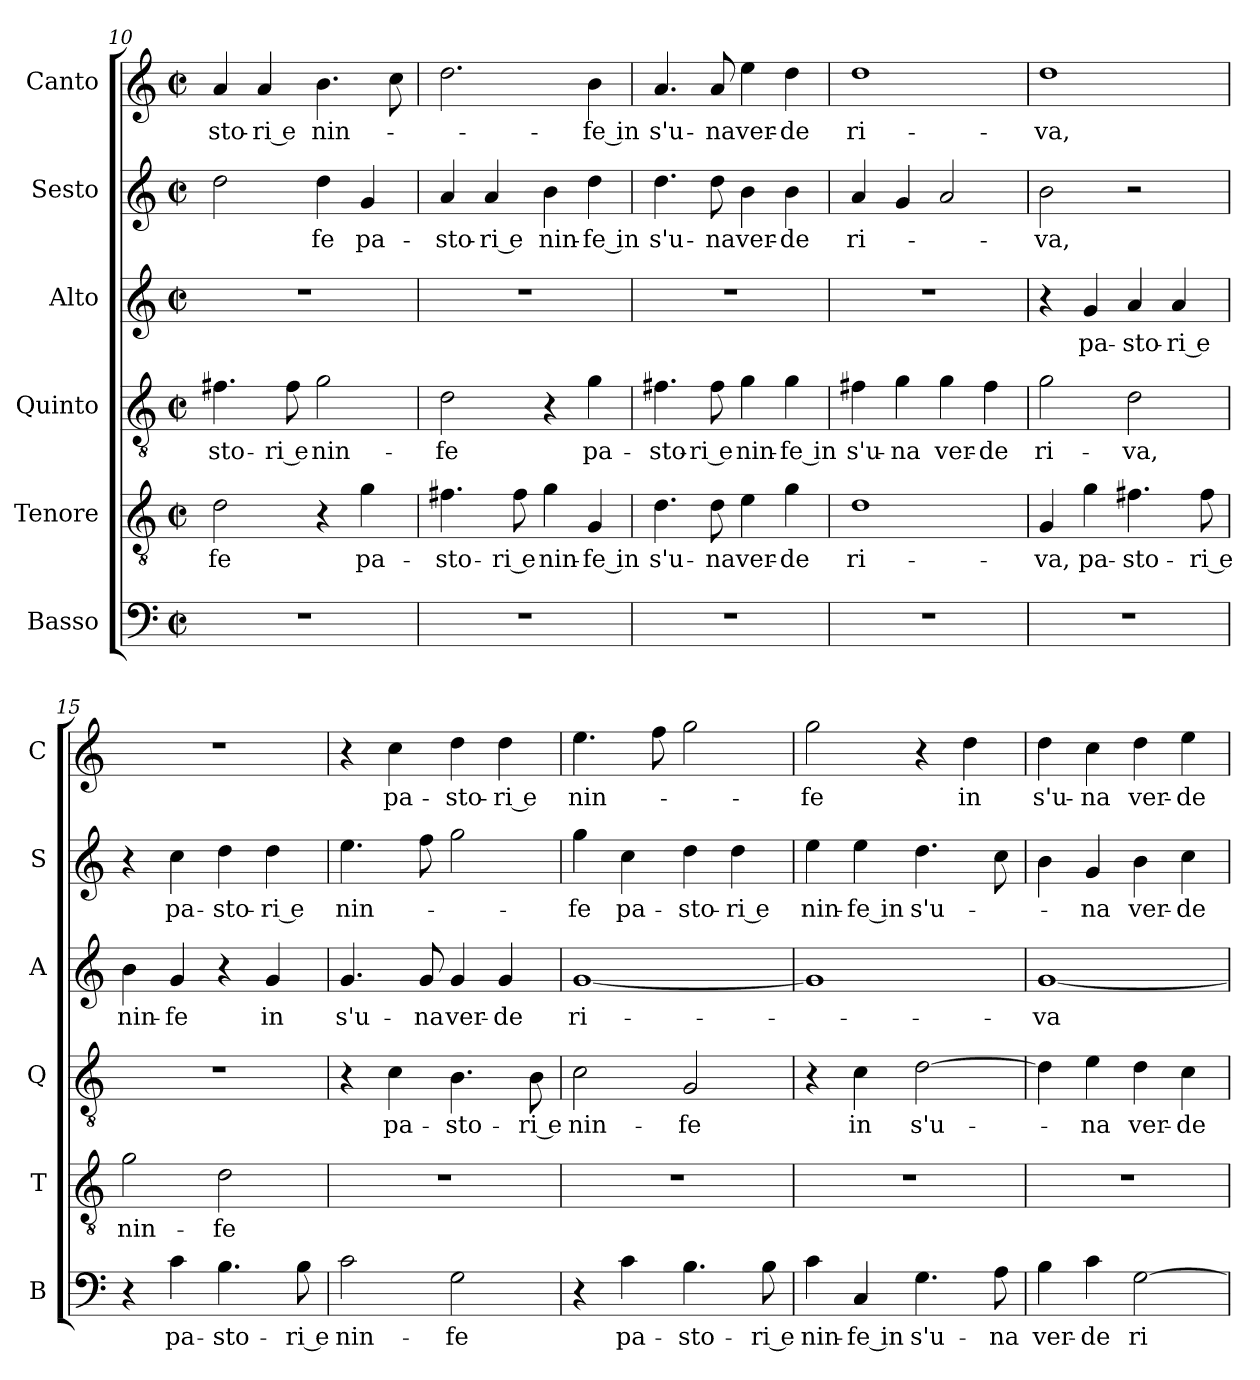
**kern	**text	**kern	**text	**kern	**text	**kern	**text	**kern	**text	**kern	**text
*part6	*part6	*part5	*part5	*part4	*part4	*part3	*part3	*part2	*part2	*part1	*part1
*staff6	*staff6	*staff5	*staff5	*staff4	*staff4	*staff3	*staff3	*staff2	*staff2	*staff1	*staff1
*I"Basso	*	*I"Tenore	*	*I"Quinto	*	*I"Alto	*	*I"Sesto	*	*I"Canto	*
*I'B	*	*I'T	*	*I'Q	*	*I'A	*	*I'S	*	*I'C	*
*clefF4	*	*clefGv2	*	*clefGv2	*	*clefG2	*	*clefG2	*	*clefG2	*
*k[]	*	*k[]	*	*k[]	*	*k[]	*	*k[]	*	*k[]	*
*C:	*	*C:	*	*C:	*	*C:	*	*C:	*	*C:	*
*M2/2	*	*M2/2	*	*M2/2	*	*M2/2	*	*M2/2	*	*M2/2	*
*met(c|)	*	*met(c|)	*	*met(c|)	*	*met(c|)	*	*met(c|)	*	*met(c|)	*
=10	=10	=10	=10	=10	=10	=10	=10	=10	=10	=10	=10
!	!	!	!LO:LY:b	!	!LO:LY:b	!	!	!	!	!	!LO:LY:b
1r	.	2d\	-fe	4.f#X\	-sto-	1r	.	2dd\	.	4a/	-sto-
!	!	!	!	!	!	!	!	!	!	!	!LO:LY:b
.	.	.	.	.	.	.	.	.	.	4a/	-ri e
!	!	!	!	!	!LO:LY:b	!	!	!	!	!	!
.	.	.	.	8f#\	-ri e	.	.	.	.	.	.
!	!	!	!	!	!LO:LY:b	!	!	!	!LO:LY:b	!	!LO:LY:b
.	.	4r	.	2g\	nin-	.	.	4dd\	-fe	4.b\	nin-
!	!	!	!LO:LY:b	!	!	!	!	!	!LO:LY:b	!	!
.	.	4g\	pa-	.	.	.	.	4g/	pa-	.	.
.	.	.	.	.	.	.	.	.	.	8cc\	.
=11	=11	=11	=11	=11	=11	=11	=11	=11	=11	=11	=11
!	!	!	!LO:LY:b	!	!LO:LY:b	!	!	!	!LO:LY:b	!	!
1r	.	4.f#X\	-sto-	2d\	-fe	1r	.	4a/	-sto-	2.dd\	.
!	!	!	!	!	!	!	!	!	!LO:LY:b	!	!
.	.	.	.	.	.	.	.	4a/	-ri e	.	.
!	!	!	!LO:LY:b	!	!	!	!	!	!	!	!
.	.	8f#\	-ri e	.	.	.	.	.	.	.	.
!	!	!	!LO:LY:b	!	!	!	!	!	!LO:LY:b	!	!
.	.	4g\	nin-	4r	.	.	.	4b\	nin-	.	.
!	!	!	!LO:LY:b	!	!LO:LY:b	!	!	!	!LO:LY:b	!	!LO:LY:b
.	.	4G/	-fe in	4g\	pa-	.	.	4dd\	-fe in	4b\	-fe in
=12	=12	=12	=12	=12	=12	=12	=12	=12	=12	=12	=12
!	!	!	!LO:LY:b	!	!LO:LY:b	!	!	!	!LO:LY:b	!	!LO:LY:b
1r	.	4.d\	s'u-	4.f#X\	-sto-	1r	.	4.dd\	s'u-	4.a/	s'u-
!	!	!	!LO:LY:b	!	!LO:LY:b	!	!	!	!LO:LY:b	!	!LO:LY:b
.	.	8d\	-na	8f#\	-ri e	.	.	8dd\	-na	8a/	-na
!	!	!	!LO:LY:b	!	!LO:LY:b	!	!	!	!LO:LY:b	!	!LO:LY:b
.	.	4e\	ver-	4g\	nin-	.	.	4b\	ver-	4ee\	ver-
!	!	!	!LO:LY:b	!	!LO:LY:b	!	!	!	!LO:LY:b	!	!LO:LY:b
.	.	4g\	-de	4g\	-fe in	.	.	4b\	-de	4dd\	-de
!!LO:LB:g=z
=13	=13	=13	=13	=13	=13	=13	=13	=13	=13	=13	=13
!	!	!	!LO:LY:b	!	!LO:LY:b	!	!	!	!LO:LY:b	!	!LO:LY:b
1r	.	1d	ri-	4f#X\	s'u-	1r	.	4a/	ri-	1dd	ri-
!	!	!	!	!	!LO:LY:b	!	!	!	!	!	!
.	.	.	.	4g\	-na	.	.	4g/	.	.	.
!	!	!	!	!	!LO:LY:b	!	!	!	!	!	!
.	.	.	.	4g\	ver-	.	.	2a/	.	.	.
!	!	!	!	!	!LO:LY:b	!	!	!	!	!	!
.	.	.	.	4f#\	-de	.	.	.	.	.	.
=14	=14	=14	=14	=14	=14	=14	=14	=14	=14	=14	=14
!	!	!	!LO:LY:b	!	!LO:LY:b	!	!	!	!LO:LY:b	!	!LO:LY:b
1r	.	4G/	-va,	2g\	ri-	4r	.	2b\	-va,	1dd	-va,
!	!	!	!LO:LY:b	!	!	!	!LO:LY:b	!	!	!	!
.	.	4g\	pa-	.	.	4g/	pa-	.	.	.	.
!	!	!	!LO:LY:b	!	!LO:LY:b	!	!LO:LY:b	!	!	!	!
.	.	4.f#X\	-sto-	2d\	-va,	4a/	-sto-	2r	.	.	.
!	!	!	!	!	!	!	!LO:LY:b	!	!	!	!
.	.	.	.	.	.	4a/	-ri e	.	.	.	.
!	!	!	!LO:LY:b	!	!	!	!	!	!	!	!
.	.	8f#\	-ri e	.	.	.	.	.	.	.	.
=15	=15	=15	=15	=15	=15	=15	=15	=15	=15	=15	=15
!	!	!	!LO:LY:b	!	!	!	!LO:LY:b	!	!	!	!
4r	.	2g\	nin-	1r	.	4b\	nin-	4r	.	1r	.
!	!LO:LY:b	!	!	!	!	!	!LO:LY:b	!	!LO:LY:b	!	!
4c\	pa-	.	.	.	.	4g/	-fe	4cc\	pa-	.	.
!	!LO:LY:b	!	!LO:LY:b	!	!	!	!	!	!LO:LY:b	!	!
4.B\	-sto-	2d\	-fe	.	.	4r	.	4dd\	-sto-	.	.
!	!	!	!	!	!	!	!LO:LY:b	!	!LO:LY:b	!	!
.	.	.	.	.	.	4g/	in	4dd\	-ri e	.	.
!	!LO:LY:b	!	!	!	!	!	!	!	!	!	!
8B\	-ri e	.	.	.	.	.	.	.	.	.	.
=16	=16	=16	=16	=16	=16	=16	=16	=16	=16	=16	=16
!	!LO:LY:b	!	!	!	!	!	!LO:LY:b	!	!LO:LY:b	!	!
2c\	nin-	1r	.	4r	.	4.g/	s'u-	4.ee\	nin-	4r	.
!	!	!	!	!	!LO:LY:b	!	!	!	!	!	!LO:LY:b
.	.	.	.	4c\	pa-	.	.	.	.	4cc\	pa-
!	!	!	!	!	!	!	!LO:LY:b	!	!	!	!
.	.	.	.	.	.	8g/	-na	8ff\	.	.	.
!	!LO:LY:b	!	!	!	!LO:LY:b	!	!LO:LY:b	!	!	!	!LO:LY:b
2G\	-fe	.	.	4.B\	-sto-	4g/	ver-	2gg\	.	4dd\	-sto-
!	!	!	!	!	!	!	!LO:LY:b	!	!	!	!LO:LY:b
.	.	.	.	.	.	4g/	-de	.	.	4dd\	-ri e
!	!	!	!	!	!LO:LY:b	!	!	!	!	!	!
.	.	.	.	8B\	-ri e	.	.	.	.	.	.
=17	=17	=17	=17	=17	=17	=17	=17	=17	=17	=17	=17
!	!	!	!	!	!LO:LY:b	!	!LO:LY:b	!	!LO:LY:b	!	!LO:LY:b
4r	.	1r	.	2c\	nin-	[1g	ri-	4gg\	-fe	4.ee\	nin-
!	!LO:LY:b	!	!	!	!	!	!	!	!LO:LY:b	!	!
4c\	pa-	.	.	.	.	.	.	4cc\	pa-	.	.
.	.	.	.	.	.	.	.	.	.	8ff\	.
!	!LO:LY:b	!	!	!	!LO:LY:b	!	!	!	!LO:LY:b	!	!
4.B\	-sto-	.	.	2G/	-fe	.	.	4dd\	-sto-	2gg\	.
!	!	!	!	!	!	!	!	!	!LO:LY:b	!	!
.	.	.	.	.	.	.	.	4dd\	-ri e	.	.
!	!LO:LY:b	!	!	!	!	!	!	!	!	!	!
8B\	-ri e	.	.	.	.	.	.	.	.	.	.
=18	=18	=18	=18	=18	=18	=18	=18	=18	=18	=18	=18
!	!LO:LY:b	!	!	!	!	!	!	!	!LO:LY:b	!	!LO:LY:b
4c\	nin-	1r	.	4r	.	1g]	.	4ee\	nin-	2gg\	-fe
!	!LO:LY:b	!	!	!	!LO:LY:b	!	!	!	!LO:LY:b	!	!
4C/	-fe in	.	.	4c\	in	.	.	4ee\	-fe in	.	.
!	!LO:LY:b	!	!	!	!LO:LY:b	!	!	!	!LO:LY:b	!	!
4.G\	s'u-	.	.	[2d\	s'u-	.	.	4.dd\	s'u-	4r	.
!	!	!	!	!	!	!	!	!	!	!	!LO:LY:b
.	.	.	.	.	.	.	.	.	.	4dd\	in
!	!LO:LY:b	!	!	!	!	!	!	!	!	!	!
8A\	-na	.	.	.	.	.	.	8cc\	.	.	.
!!LO:PB:g=z
=19	=19	=19	=19	=19	=19	=19	=19	=19	=19	=19	=19
!	!LO:LY:b	!	!	!	!	!	!LO:LY:b	!	!	!	!LO:LY:b
4B\	ver-	1r	.	4d\]	.	[1g	-va	4b\	.	4dd\	s'u-
!	!LO:LY:b	!	!	!	!LO:LY:b	!	!	!	!LO:LY:b	!	!LO:LY:b
4c\	-de	.	.	4e\	-na	.	.	4g/	-na	4cc\	-na
!	!LO:LY:b	!	!	!	!LO:LY:b	!	!	!	!LO:LY:b	!	!LO:LY:b
[2G\	ri-	.	.	4d\	ver-	.	.	4b\	ver-	4dd\	ver-
!	!	!	!	!	!LO:LY:b	!	!	!	!LO:LY:b	!	!LO:LY:b
.	.	.	.	4c\	-de	.	.	4cc\	-de	4ee\	-de
=	=	=	=	=	=	=	=	=	=	=	=
*-	*-	*-	*-	*-	*-	*-	*-	*-	*-	*-	*-
